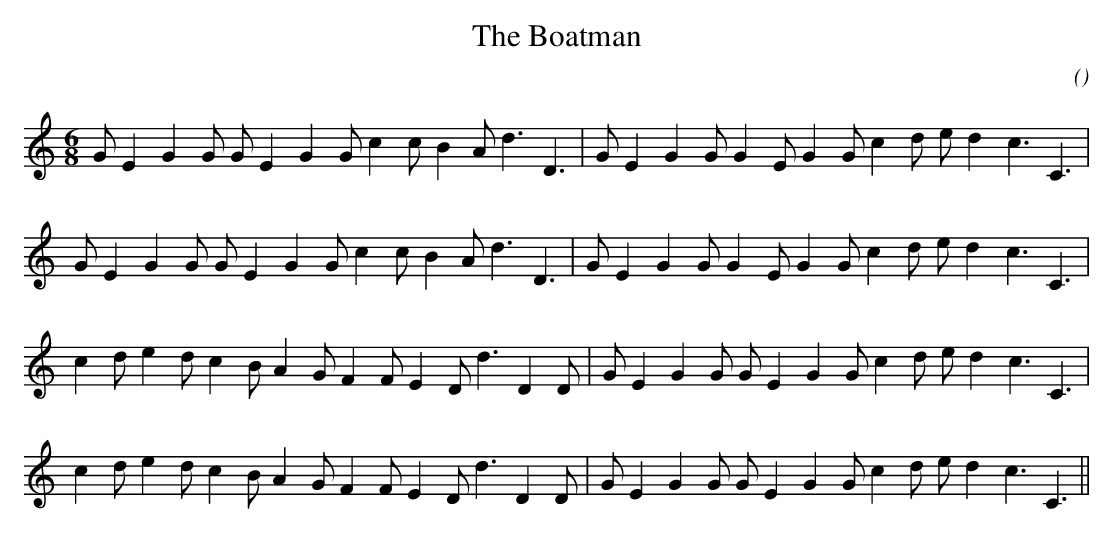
X:1
T: The Boatman
C:
O:
M:6/8
K:C
K:C
M:6/8
L:1/16
G2 E4 G4 G2 G2 E4 G4 G2 c4 c2 B4 A2 d6 D6 |G2 E4 G4 G2 G4 E2 G4 G2 c4 d2 e2 d4 c6 C6 |
G2 E4 G4 G2 G2 E4 G4 G2 c4 c2 B4 A2 d6 D6 |G2 E4 G4 G2 G4 E2 G4 G2 c4 d2 e2 d4 c6 C6 |
c4 d2 e4 d2 c4 B2 A4 G2 F4 F2 E4 D2 d6 D4 D2 |G2 E4 G4 G2 G2 E4 G4 G2 c4 d2 e2 d4 c6 C6 |
c4 d2 e4 d2 c4 B2 A4 G2 F4 F2 E4 D2 d6 D4 D2 |G2 E4 G4 G2 G2 E4 G4 G2 c4 d2 e2 d4 c6 C6 ||
